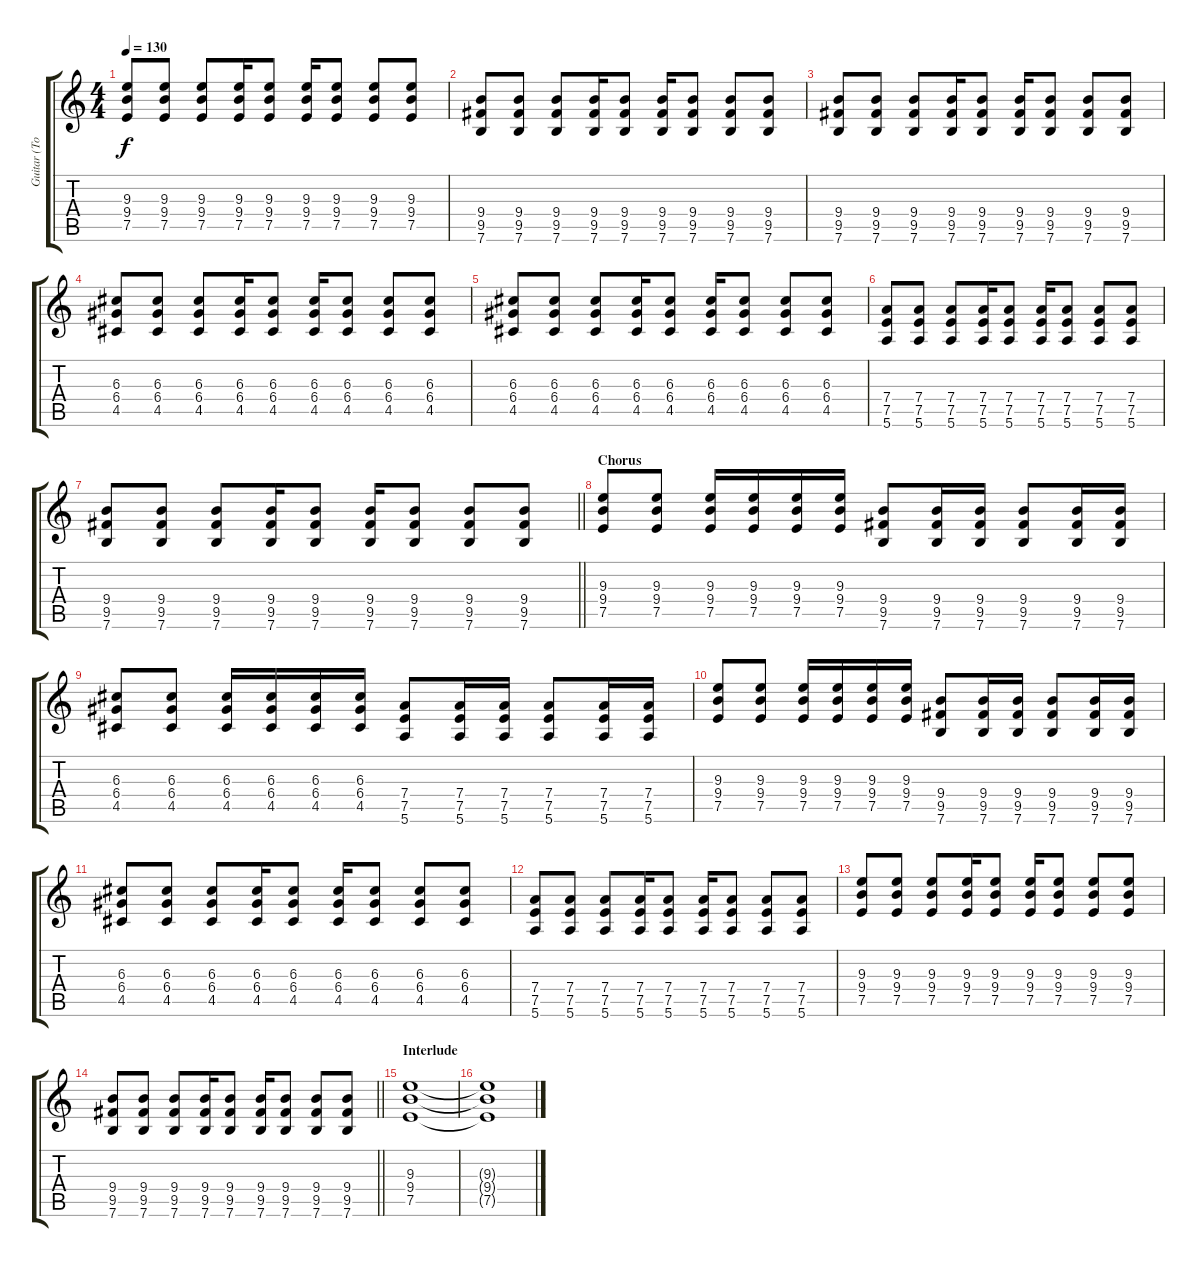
\track ("Guitar (Tom)" "Guitar (To") {instrument distortionguitar}
\staff {score tabs}
\tuning (E4 B3 G3 D3 A2 E2) {hide}
\ts (4 4)
\tempo 130
\clef g2
\ks c
(9.3 9.4 7.5).8{dy f} (9.3 9.4 7.5).8 (9.3 9.4 7.5).8 (9.3 9.4 7.5).16 (9.3 9.4 7.5).8 (9.3 9.4 7.5).16 (9.3 9.4 7.5).8 (9.3 9.4 7.5).8 (9.3 9.4 7.5).8 |
(9.4 9.5 7.6).8 (9.4 9.5 7.6).8 (9.4 9.5 7.6).8 (9.4 9.5 7.6).16 (9.4 9.5 7.6).8 (9.4 9.5 7.6).16 (9.4 9.5 7.6).8 (9.4 9.5 7.6).8 (9.4 9.5 7.6).8 |
(9.4 9.5 7.6).8 (9.4 9.5 7.6).8 (9.4 9.5 7.6).8 (9.4 9.5 7.6).16 (9.4 9.5 7.6).8 (9.4 9.5 7.6).16 (9.4 9.5 7.6).8 (9.4 9.5 7.6).8 (9.4 9.5 7.6).8 |
(6.3 6.4 4.5).8 (6.3 6.4 4.5).8 (6.3 6.4 4.5).8 (6.3 6.4 4.5).16 (6.3 6.4 4.5).8 (6.3 6.4 4.5).16 (6.3 6.4 4.5).8 (6.3 6.4 4.5).8 (6.3 6.4 4.5).8 |
(6.3 6.4 4.5).8 (6.3 6.4 4.5).8 (6.3 6.4 4.5).8 (6.3 6.4 4.5).16 (6.3 6.4 4.5).8 (6.3 6.4 4.5).16 (6.3 6.4 4.5).8 (6.3 6.4 4.5).8 (6.3 6.4 4.5).8 |
(7.4 7.5 5.6).8 (7.4 7.5 5.6).8 (7.4 7.5 5.6).8 (7.4 7.5 5.6).16 (7.4 7.5 5.6).8 (7.4 7.5 5.6).16 (7.4 7.5 5.6).8 (7.4 7.5 5.6).8 (7.4 7.5 5.6).8 |
\barLineRight lightlight
(9.4 9.5 7.6).8 (9.4 9.5 7.6).8 (9.4 9.5 7.6).8 (9.4 9.5 7.6).16 (9.4 9.5 7.6).8 (9.4 9.5 7.6).16 (9.4 9.5 7.6).8 (9.4 9.5 7.6).8 (9.4 9.5 7.6).8 |
\section ("" "Chorus")
(9.3 9.4 7.5).8 (9.3 9.4 7.5).8 (9.3 9.4 7.5).16 (9.3 9.4 7.5).16 (9.3 9.4 7.5).16 (9.3 9.4 7.5).16 (9.4 9.5 7.6).8 (9.4 9.5 7.6).16 (9.4 9.5 7.6).16 (9.4 9.5 7.6).8 (9.4 9.5 7.6).16 (9.4 9.5 7.6).16 |
(6.3 6.4 4.5).8 (6.3 6.4 4.5).8 (6.3 6.4 4.5).16 (6.3 6.4 4.5).16 (6.3 6.4 4.5).16 (6.3 6.4 4.5).16 (7.4 7.5 5.6).8 (7.4 7.5 5.6).16 (7.4 7.5 5.6).16 (7.4 7.5 5.6).8 (7.4 7.5 5.6).16 (7.4 7.5 5.6).16 |
(9.3 9.4 7.5).8 (9.3 9.4 7.5).8 (9.3 9.4 7.5).16 (9.3 9.4 7.5).16 (9.3 9.4 7.5).16 (9.3 9.4 7.5).16 (9.4 9.5 7.6).8 (9.4 9.5 7.6).16 (9.4 9.5 7.6).16 (9.4 9.5 7.6).8 (9.4 9.5 7.6).16 (9.4 9.5 7.6).16 |
(6.3 6.4 4.5).8 (6.3 6.4 4.5).8 (6.3 6.4 4.5).8 (6.3 6.4 4.5).16 (6.3 6.4 4.5).8 (6.3 6.4 4.5).16 (6.3 6.4 4.5).8 (6.3 6.4 4.5).8 (6.3 6.4 4.5).8 |
(7.4 7.5 5.6).8 (7.4 7.5 5.6).8 (7.4 7.5 5.6).8 (7.4 7.5 5.6).16 (7.4 7.5 5.6).8 (7.4 7.5 5.6).16 (7.4 7.5 5.6).8 (7.4 7.5 5.6).8 (7.4 7.5 5.6).8 |
(9.3 9.4 7.5).8 (9.3 9.4 7.5).8 (9.3 9.4 7.5).8 (9.3 9.4 7.5).16 (9.3 9.4 7.5).8 (9.3 9.4 7.5).16 (9.3 9.4 7.5).8 (9.3 9.4 7.5).8 (9.3 9.4 7.5).8 |
\barLineRight lightlight
(9.4 9.5 7.6).8 (9.4 9.5 7.6).8 (9.4 9.5 7.6).8 (9.4 9.5 7.6).16 (9.4 9.5 7.6).8 (9.4 9.5 7.6).16 (9.4 9.5 7.6).8 (9.4 9.5 7.6).8 (9.4 9.5 7.6).8 |
\section ("" "Interlude")
(9.3 9.4 7.5).1 |
(9.3{t} 9.4{t} 7.5{t}).1
